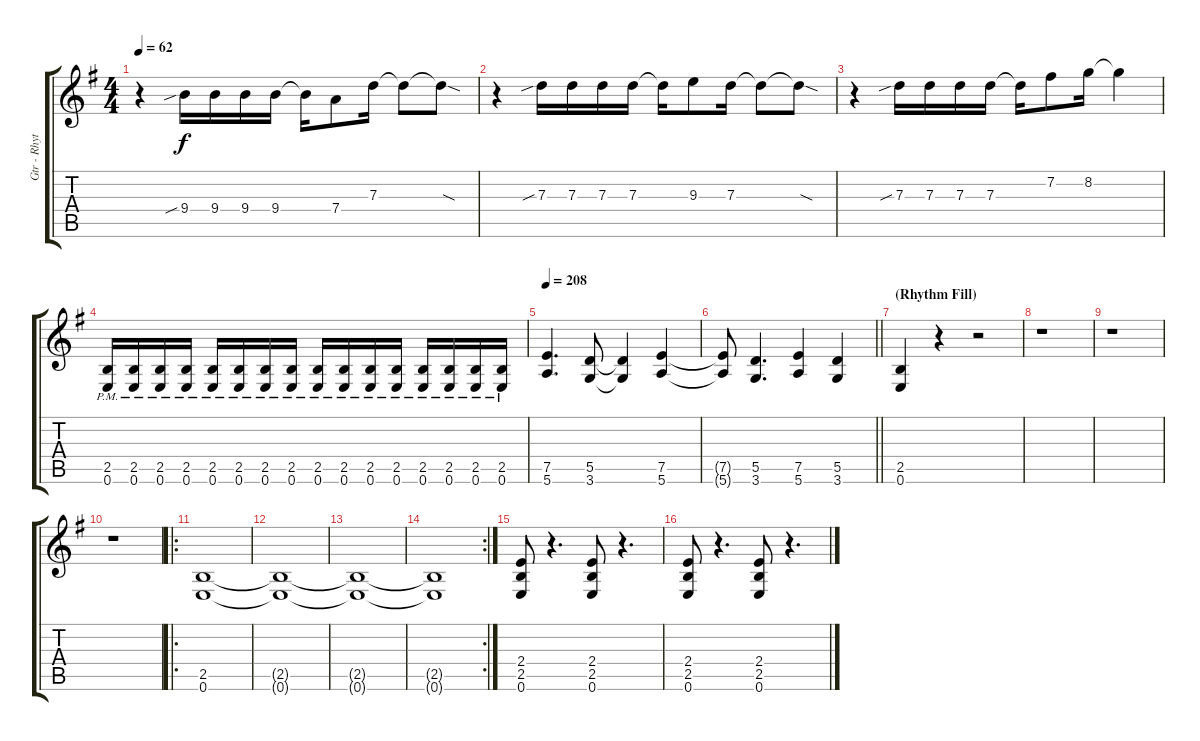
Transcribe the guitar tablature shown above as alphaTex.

\track ("Gtr - Rhythm 2" "Gtr - Rhyt") {instrument overdrivenguitar}
\staff {score tabs}
\tuning (E4 B3 G3 D3 A2 E2) {hide}
\ts (4 4)
\tempo 62
\clef g2
\ks eminor
r.4{dy f} 9.4{sib}.16 9.4.16{beam merge} 9.4.16 9.4.16 9.4{t}.16 7.4.8 7.3.16 7.3{t}.8 7.3{sod t}.8 |
r.4 7.3{sib}.16 7.3.16{beam merge} 7.3.16 7.3.16 7.3{t}.16 9.3.8 7.3.16 7.3{t}.8 7.3{sod t}.8 |
r.4 7.3{sib}.16 7.3.16{beam merge} 7.3.16 7.3.16 7.3{t}.16 7.2.8 8.2.16 8.2{t}.4 |
(2.5{pm} 0.6{pm}).16 (2.5{pm} 0.6{pm}).16{beam merge} (2.5{pm} 0.6{pm}).16 (2.5{pm} 0.6{pm}).16 (2.5{pm} 0.6{pm}).16 (2.5{pm} 0.6{pm}).16{beam merge} (2.5{pm} 0.6{pm}).16 (2.5{pm} 0.6{pm}).16 (2.5{pm} 0.6{pm}).16 (2.5{pm} 0.6{pm}).16{beam merge} (2.5{pm} 0.6{pm}).16 (2.5{pm} 0.6{pm}).16 (2.5{pm} 0.6{pm}).16 (2.5{pm} 0.6{pm}).16{beam merge} (2.5{pm} 0.6{pm}).16 (2.5{pm} 0.6{pm}).16 |
\tempo 208
(7.5 5.6).4{d} (5.5 3.6).8 (5.5{t} 3.6{t}).4 (7.5 5.6).4 |
\barLineRight lightlight
(7.5{t} 5.6{t}).8 (5.5 3.6).4{d} (7.5 5.6).4 (5.5 3.6).4 |
\section ("" "(Rhythm Fill)")
(2.5 0.6).4 r.4 r.2 |
r.1 |
r.1 |
r.1 |
\ro
(2.5 0.6).1 |
(2.5{t} 0.6{t}).1 |
(2.5{t} 0.6{t}).1 |
\rc 2
(2.5{t} 0.6{t}).1 |
(2.4 2.5 0.6).8 r.4{d} (2.4 2.5 0.6).8 r.4{d} |
(2.4 2.5 0.6).8 r.4{d} (2.4 2.5 0.6).8 r.4{d}
